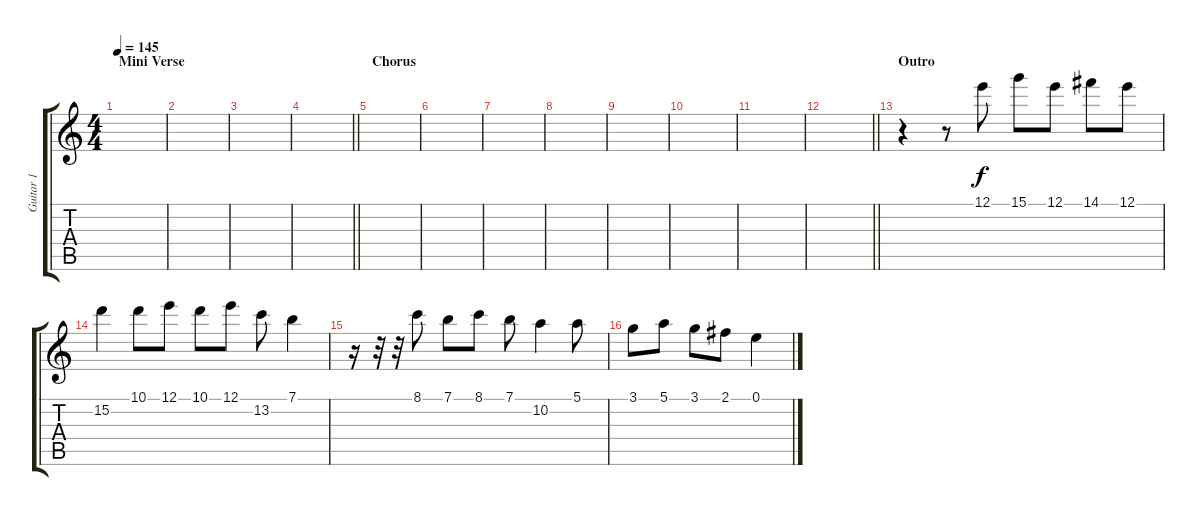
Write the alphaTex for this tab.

\track ("Guitar 1" "Guitar 1") {instrument distortionguitar}
\staff {score tabs}
\tuning (E4 B3 G3 D3 A2 E2) {hide}
\ts (4 4)
\section ("" "Mini Verse")
\tempo 145
\clef g2
\ks c
|
|
|
\barLineRight lightlight
|
\section ("" "Chorus")
|
|
|
|
|
|
|
\barLineRight lightlight
|
\section ("" "Outro")
r.4 r.8 12.1.8 15.1.8 12.1.8 14.1.8 12.1.8 |
15.2.4 10.1.8 12.1.8 10.1.8 12.1.8 13.2.8 7.1.4 |
r.16 r.32 r.32 8.1.8 7.1.8 8.1.8 7.1.8 10.2.4 5.1.8 |
3.1.8 5.1.8 3.1.8 2.1.8 0.1.4
